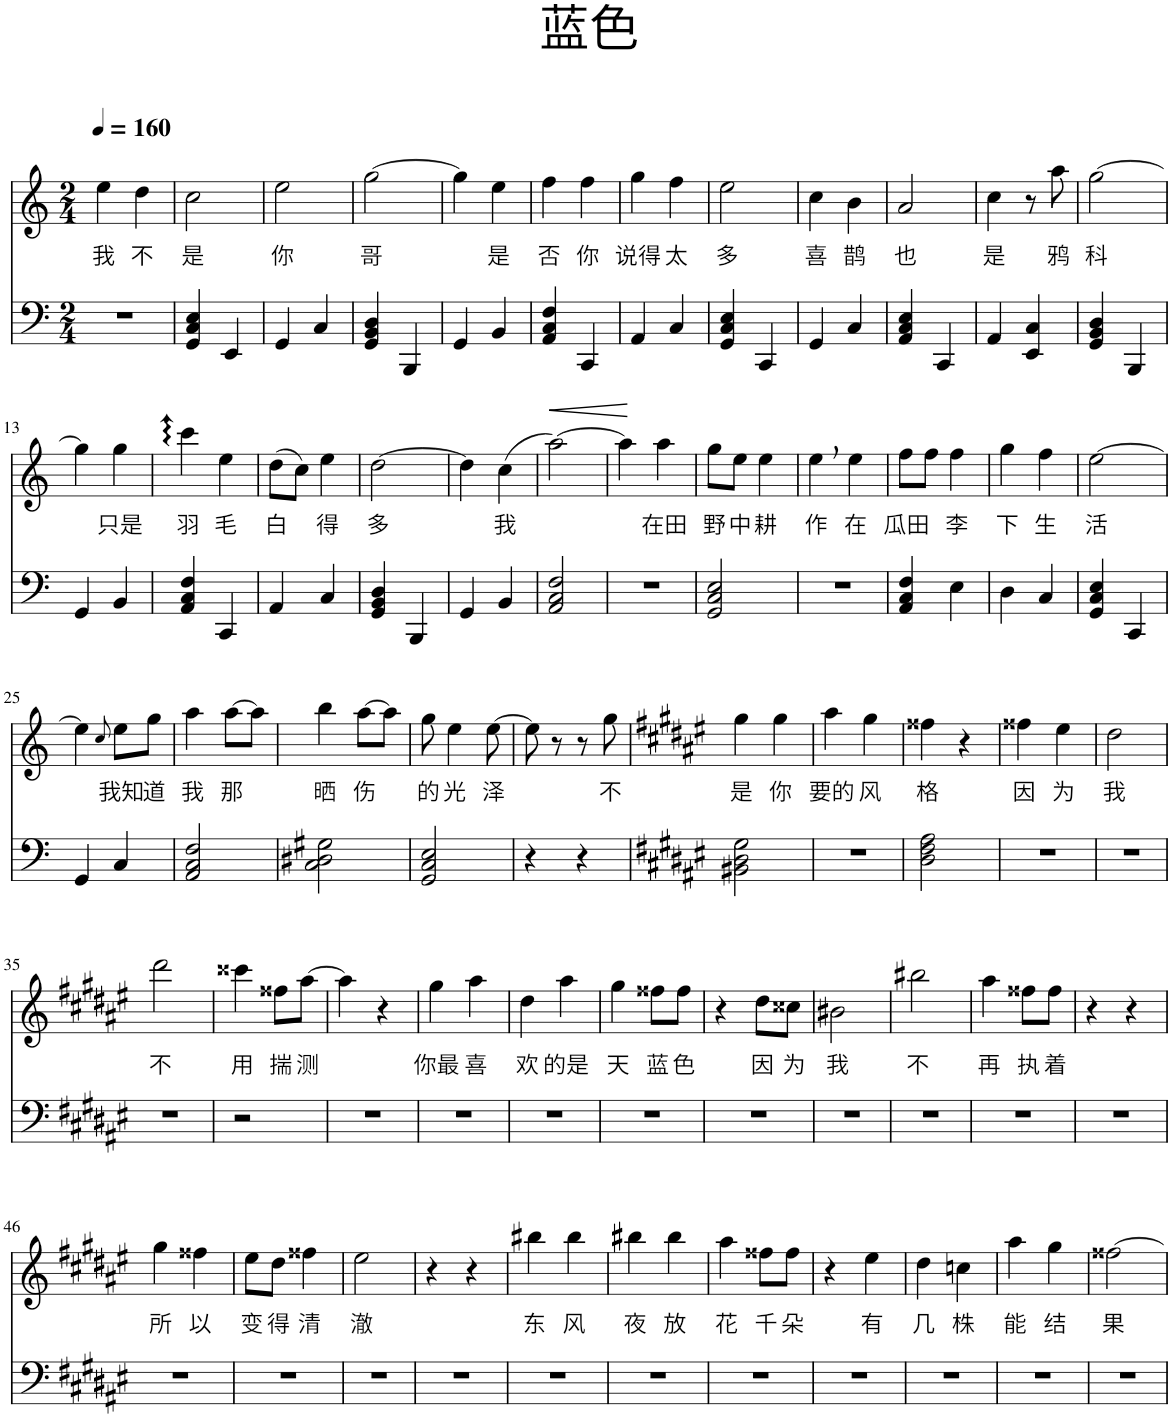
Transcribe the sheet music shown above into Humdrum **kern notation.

**kern	**kern	**text	**dynam
*part1	*part1	*part1	*part1
*staff2	*staff1	*staff1	*staff1/2
*I"Piano	*	*	*
*I'Pno.	*	*	*
*clefF4	*clefG2	*	*
*k[]	*k[]	*	*
*M2/4	*M2/4	*	*
*MM160	*MM160	*	*
=1	=1	=1	=1
!	!	!LO:LY:b	!
2r	4ee\	我	.
!	!	!LO:LY:b	!
.	4dd\	不	.
=2	=2	=2	=2
!	!	!LO:LY:b	!
4GG/ 4C/ 4E/	2cc\	是	.
4EE/	.	.	.
=3	=3	=3	=3
!	!	!LO:LY:b	!
4GG/	2ee\	你	.
4C/	.	.	.
=4	=4	=4	=4
!	!	!LO:LY:b	!
4GG/ 4BB/ 4D/	[2gg\	哥	.
4BBB/	.	.	.
=5	=5	=5	=5
4GG/	4gg\]	.	.
!	!	!LO:LY:b	!
4BB/	4ee\	是	.
=6	=6	=6	=6
!	!	!LO:LY:b	!
4AA/ 4C/ 4F/	4ff\	否	.
!	!	!LO:LY:b	!
4CC/	4ff\	你	.
=7	=7	=7	=7
!	!	!LO:LY:b	!
4AA/	4gg\	说得	.
!	!	!LO:LY:b	!
4C/	4ff\	太	.
=8	=8	=8	=8
!	!	!LO:LY:b	!
4GG/ 4C/ 4E/	2ee\	多	.
4CC/	.	.	.
=9	=9	=9	=9
!	!	!LO:LY:b	!
4GG/	4cc\	喜	.
!	!	!LO:LY:b	!
4C/	4b\	鹊	.
=10	=10	=10	=10
!	!	!LO:LY:b	!
4AA/ 4C/ 4E/	2a/	也	.
4CC/	.	.	.
=11	=11	=11	=11
!	!	!LO:LY:b	!
4AA/	4cc\	是	.
4EE/ 4C/	8r	.	.
!	!	!LO:LY:b	!
.	8aa\	鸦	.
=12	=12	=12	=12
!	!	!LO:LY:b	!
4GG/ 4BB/ 4D/	[2gg\	科	.
4BBB/	.	.	.
!!LO:LB:g=z
=13	=13	=13	=13
4GG/	4gg\]	.	.
!	!	!LO:LY:b	!
4BB/	4gg\	只是	.
=14	=14	=14	=14
!	!	!LO:LY:b	!
4AA/ 4C/ 4F/	4ccc:\	羽	.
!	!	!LO:LY:b	!
4CC/	4ee\	毛	.
=15	=15	=15	=15
!	!	!LO:LY:b	!
4AA/	(8dd\L	白	.
.	8cc\J)	.	.
!	!	!LO:LY:b	!
4C/	4ee\	得	.
=16	=16	=16	=16
!	!	!LO:LY:b	!
4GG/ 4BB/ 4D/	[2dd\	多	.
4BBB/	.	.	.
=17	=17	=17	=17
4GG/	4dd\]	.	.
!	!	!LO:LY:b	!
4BB/	(4cc\	我	.
=18	=18	=18	=18
!	!	!	!LO:HP:b
2AA/ 2C/ 2F/	[2aa\)	.	<
.	.	.	[
=19	=19	=19	=19
2r	4aa\]	.	.
!	!	!LO:LY:b	!
.	4aa\	在田	.
=20	=20	=20	=20
!	!	!LO:LY:b	!
2GG/ 2C/ 2E/	8gg\L	野	.
!	!	!LO:LY:b	!
.	8ee\J	中	.
!	!	!LO:LY:b	!
.	4ee\	耕	.
=21	=21	=21	=21
!	!	!LO:LY:b	!
2r	4ee,\	作	.
!	!	!LO:LY:b	!
.	4ee\	在	.
=22	=22	=22	=22
!	!	!LO:LY:b	!
4AA/ 4C/ 4F/	8ff\L	瓜田	.
.	8ff\J	.	.
!	!	!LO:LY:b	!
4E\	4ff\	李	.
=23	=23	=23	=23
!	!	!LO:LY:b	!
4D\	4gg\	下	.
!	!	!LO:LY:b	!
4C/	4ff\	生	.
=24	=24	=24	=24
!	!	!LO:LY:b	!
4GG/ 4C/ 4E/	[2ee\	活	.
4CC/	.	.	.
!!LO:LB:g=z
=25	=25	=25	=25
4GG/	4ee\]	.	.
.	8qcc/	.	.
!	!	!LO:LY:b	!
4C/	8ee\L	我知	.
!	!	!LO:LY:b	!
.	8gg\J	道	.
=26	=26	=26	=26
!	!	!LO:LY:b	!
2AA/ 2C/ 2F/	4aa\	我	.
!	!	!LO:LY:b	!
.	[8aa\L	那	.
.	8aa\J]	.	.
=27	=27	=27	=27
!	!	!LO:LY:b	!
2C\ 2D#X\ 2G#X\	4bb\	晒	.
!	!	!LO:LY:b	!
.	[8aa\L	伤	.
.	8aa\J]	.	.
=28	=28	=28	=28
!	!	!LO:LY:b	!
2GG/ 2C/ 2E/	8gg\	的	.
!	!	!LO:LY:b	!
.	4ee\	光	.
!	!	!LO:LY:b	!
.	[8ee\	泽	.
=29	=29	=29	=29
4r	8ee\]	.	.
.	8r	.	.
4r	8r	.	.
!	!	!LO:LY:b	!
.	8gg\	不	.
=30	=30	=30	=30
*k[f#c#g#d#a#e#]	*k[f#c#g#d#a#e#]	*	*
!	!	!LO:LY:b	!
2BB#X\ 2D#\ 2G#\	4gg#\	是	.
!	!	!LO:LY:b	!
.	4gg#\	你	.
=31	=31	=31	=31
!	!	!LO:LY:b	!
2r	4aa#\	要的	.
!	!	!LO:LY:b	!
.	4gg#\	风	.
=32	=32	=32	=32
!	!	!LO:LY:b	!
2D#\ 2F#\ 2A#\	4ff##X\	格	.
.	4r	.	.
=33	=33	=33	=33
!	!	!LO:LY:b	!
2r	4ff##X\	因	.
!	!	!LO:LY:b	!
.	4ee#\	为	.
=34	=34	=34	=34
!	!	!LO:LY:b	!
2r	2dd#\	我	.
!!LO:LB:g=z
=35	=35	=35	=35
!	!	!LO:LY:b	!
2r	2ddd#\	不	.
=36	=36	=36	=36
!	!	!LO:LY:b	!
2r	4ccc##X\	用	.
!	!	!LO:LY:b	!
.	8ff##X\L	揣	.
!	!	!LO:LY:b	!
.	[8aa#\J	测	.
=37	=37	=37	=37
2r	4aa#\]	.	.
.	4r	.	.
=38	=38	=38	=38
!	!	!LO:LY:b	!
2r	4gg#\	你最	.
!	!	!LO:LY:b	!
.	4aa#\	喜	.
=39	=39	=39	=39
!	!	!LO:LY:b	!
2r	4dd#\	欢	.
!	!	!LO:LY:b	!
.	4aa#\	的是	.
=40	=40	=40	=40
!	!	!LO:LY:b	!
2r	4gg#\	天	.
!	!	!LO:LY:b	!
.	8ff##X\L	蓝	.
!	!	!LO:LY:b	!
.	8ff##\J	色	.
=41	=41	=41	=41
2r	4r	.	.
!	!	!LO:LY:b	!
.	8dd#\L	因	.
!	!	!LO:LY:b	!
.	8cc##X\J	为	.
=42	=42	=42	=42
!	!	!LO:LY:b	!
2r	2b#X\	我	.
=43	=43	=43	=43
!	!	!LO:LY:b	!
2r	2bb#X\	不	.
=44	=44	=44	=44
!	!	!LO:LY:b	!
2r	4aa#\	再	.
!	!	!LO:LY:b	!
.	8ff##X\L	执	.
!	!	!LO:LY:b	!
.	8ff##\J	着	.
=45	=45	=45	=45
2r	4r	.	.
.	4r	.	.
!!LO:LB:g=z
=46	=46	=46	=46
!	!	!LO:LY:b	!
2r	4gg#\	所	.
!	!	!LO:LY:b	!
.	4ff##X\	以	.
=47	=47	=47	=47
!	!	!LO:LY:b	!
2r	8ee#\L	变	.
!	!	!LO:LY:b	!
.	8dd#\J	得	.
!	!	!LO:LY:b	!
.	4ff##X\	清	.
=48	=48	=48	=48
!	!	!LO:LY:b	!
2r	2ee#\	澈	.
=49	=49	=49	=49
2r	4r	.	.
.	4r	.	.
=50	=50	=50	=50
!	!	!LO:LY:b	!
2r	4bb#X\	东	.
!	!	!LO:LY:b	!
.	4bb#\	风	.
=51	=51	=51	=51
!	!	!LO:LY:b	!
2r	4bb#X\	夜	.
!	!	!LO:LY:b	!
.	4bb#\	放	.
=52	=52	=52	=52
!	!	!LO:LY:b	!
2r	4aa#\	花	.
!	!	!LO:LY:b	!
.	8ff##X\L	千	.
!	!	!LO:LY:b	!
.	8ff##\J	朵	.
=53	=53	=53	=53
2r	4r	.	.
!	!	!LO:LY:b	!
.	4ee#\	有	.
=54	=54	=54	=54
!	!	!LO:LY:b	!
2r	4dd#\	几	.
!	!	!LO:LY:b	!
.	4ccn\	株	.
=55	=55	=55	=55
!	!	!LO:LY:b	!
2r	4aa#\	能	.
!	!	!LO:LY:b	!
.	4gg#\	结	.
=56	=56	=56	=56
!	!	!LO:LY:b	!
2r	[2ff##X\	果	.
=	=	=	=
*-	*-	*-	*-
